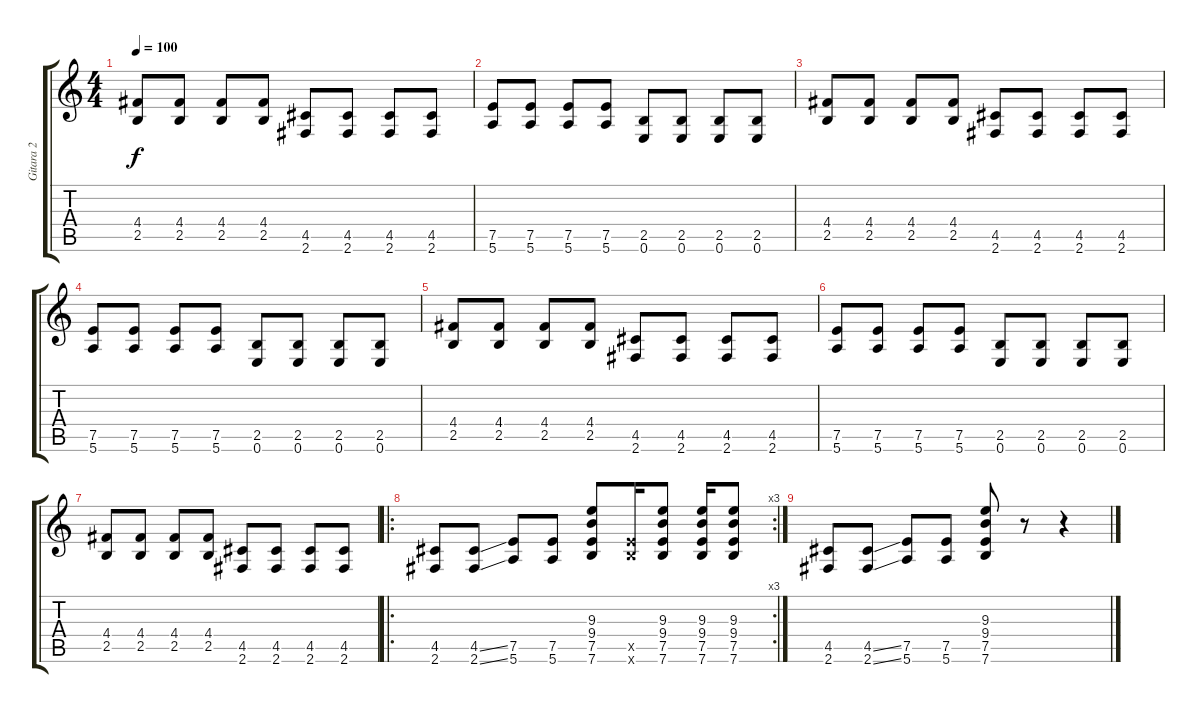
\track ("Gitara 2" "Gitara 2") {instrument overdrivenguitar}
\staff {score tabs}
\tuning (E4 B3 G3 D3 A2 E2) {hide}
\ts (4 4)
\tempo 100
\clef g2
\ks c
(4.4 2.5).8{dy f} (4.4 2.5).8 (4.4 2.5).8 (4.4 2.5).8 (4.5 2.6).8 (4.5 2.6).8 (4.5 2.6).8 (4.5 2.6).8 |
(7.5 5.6).8 (7.5 5.6).8 (7.5 5.6).8 (7.5 5.6).8 (2.5 0.6).8 (2.5 0.6).8 (2.5 0.6).8 (2.5 0.6).8 |
(4.4 2.5).8 (4.4 2.5).8 (4.4 2.5).8 (4.4 2.5).8 (4.5 2.6).8 (4.5 2.6).8 (4.5 2.6).8 (4.5 2.6).8 |
(7.5 5.6).8 (7.5 5.6).8 (7.5 5.6).8 (7.5 5.6).8 (2.5 0.6).8 (2.5 0.6).8 (2.5 0.6).8 (2.5 0.6).8 |
(4.4 2.5).8 (4.4 2.5).8 (4.4 2.5).8 (4.4 2.5).8 (4.5 2.6).8 (4.5 2.6).8 (4.5 2.6).8 (4.5 2.6).8 |
(7.5 5.6).8 (7.5 5.6).8 (7.5 5.6).8 (7.5 5.6).8 (2.5 0.6).8 (2.5 0.6).8 (2.5 0.6).8 (2.5 0.6).8 |
(4.4 2.5).8 (4.4 2.5).8 (4.4 2.5).8 (4.4 2.5).8 (4.5 2.6).8 (4.5 2.6).8 (4.5 2.6).8 (4.5 2.6).8 |
\ro
\rc 3
(4.5 2.6).8 (4.5{ss} 2.6{ss}).8 (7.5 5.6).8 (7.5 5.6).8 (9.3 9.4 7.5 7.6).8 (7.5{x} 7.6{x}).16 (9.3 9.4 7.5 7.6).8 (9.3 9.4 7.5 7.6).16 (9.3 9.4 7.5 7.6).8 |
(4.5 2.6).8 (4.5{ss} 2.6{ss}).8 (7.5 5.6).8 (7.5 5.6).8 (9.3 9.4 7.5 7.6).8 r.8 r.4
